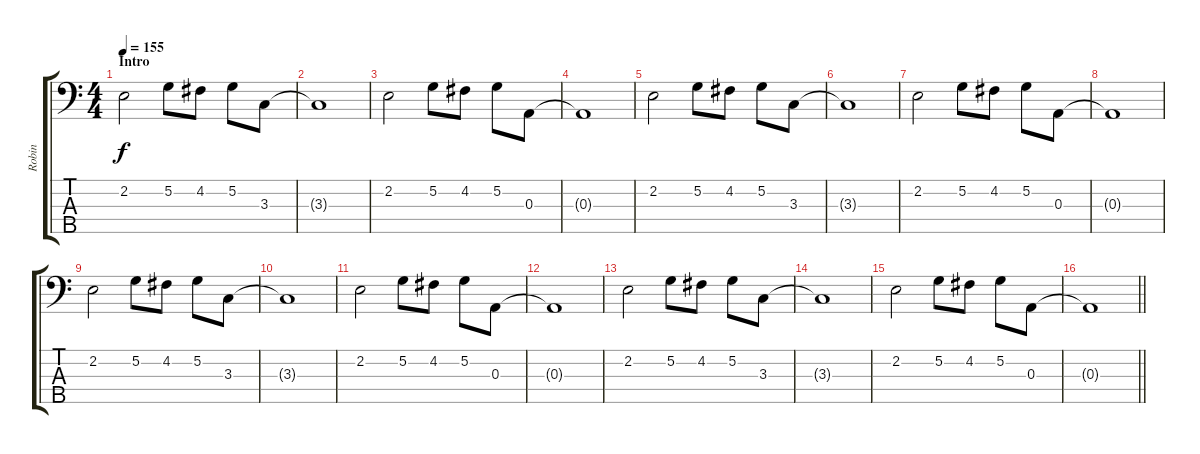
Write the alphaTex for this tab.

\track ("Robin" "Robin") {instrument electricbasspick}
\staff {score tabs}
\tuning (G2 D2 A1 E1 B0) {hide}
\ts (4 4)
\section ("" "Intro")
\tempo 155
\clef f4
\ks c
2.2.2{dy f instrument electricbasspick} 5.2.8 4.2.8 5.2.8 3.3.8 |
3.3{t}.1 |
2.2.2 5.2.8 4.2.8 5.2.8 0.3.8 |
0.3{t}.1 |
2.2.2 5.2.8 4.2.8 5.2.8 3.3.8 |
3.3{t}.1 |
2.2.2 5.2.8 4.2.8 5.2.8 0.3.8 |
0.3{t}.1 |
2.2.2 5.2.8 4.2.8 5.2.8 3.3.8 |
3.3{t}.1 |
2.2.2 5.2.8 4.2.8 5.2.8 0.3.8 |
0.3{t}.1 |
2.2.2 5.2.8 4.2.8 5.2.8 3.3.8 |
3.3{t}.1 |
2.2.2 5.2.8 4.2.8 5.2.8 0.3.8 |
\barLineRight lightlight
0.3{t}.1
